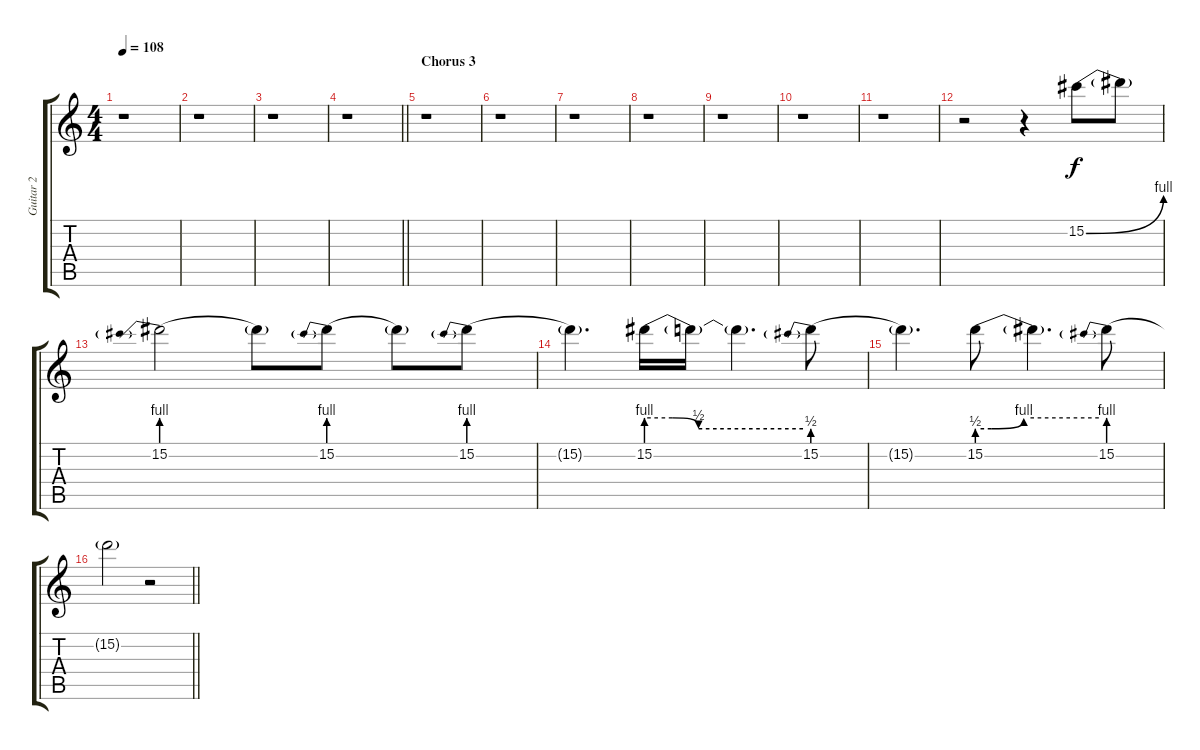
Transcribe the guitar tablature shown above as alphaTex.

\track ("Guitar 2" "Guitar 2") {instrument distortionguitar}
\staff {score tabs}
\tuning (Eb4 Bb3 Gb3 Db3 Ab2 Eb2) {hide}
\ts (4 4)
\tempo 108
\clef g2
\ks c
r.1{dy f} |
r.1 |
r.1 |
\barLineRight lightlight
r.1 |
\section ("" "Chorus 3")
r.1 |
r.1 |
r.1 |
r.1 |
r.1 |
r.1 |
r.1 |
r.2 r.4 15.2{be (bend 0 0 60 4)}.8 15.2{t}.8 |
15.2{be (prebend 0 4 60 4)}.2 15.2{t}.8 15.2{be (prebend 0 4 60 4)}.8 15.2{t}.8 15.2{be (prebend 0 4 60 4)}.8 |
15.2{t}.4{d} 15.2{be (custom 0 4 10 4 20 2 60 2)}.16 15.2{t}.16 15.2{t}.4{d} 15.2{be (prebend 0 2 60 2)}.8 |
15.2{t}.4{d} 15.2{be (custom 0 2 7 2 23 4 60 4)}.8 15.2{t}.4{d} 15.2{be (prebend 0 4 60 4)}.8 |
\barLineRight lightlight
15.2{t}.2 r.2
